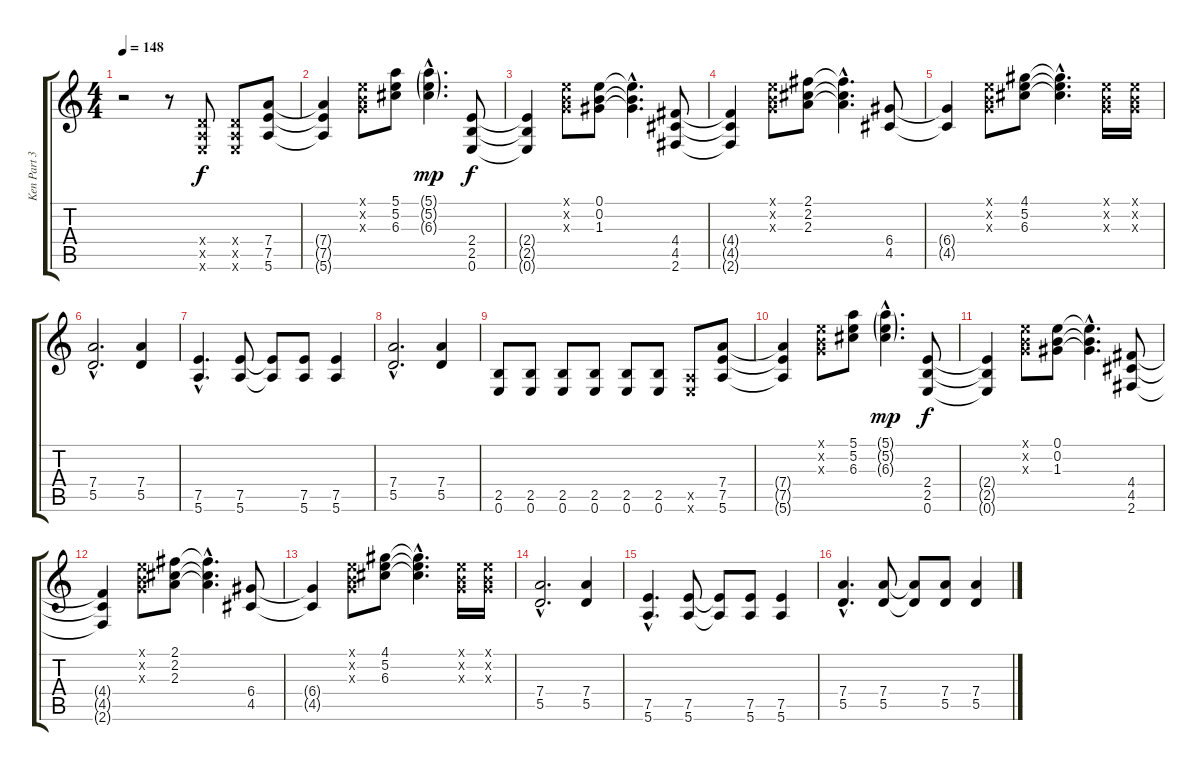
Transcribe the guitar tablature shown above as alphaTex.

\track ("Ken Part 3" "Ken Part 3") {instrument distortionguitar}
\staff {score tabs}
\tuning (E4 B3 G3 D3 A2 E2) {hide}
\ts (4 4)
\tempo 148
\clef g2
\ks c
r.2{dy f} r.8 (0.4{x} 0.5{x} 0.6{x}).8 (0.4{x} 0.5{x} 0.6{x}).8 (7.4 7.5 5.6).8 |
(7.4{t} 7.5{t} 5.6{t}).4 (0.1{x} 0.2{x} 0.3{x}).8 (5.1 5.2 6.3).8 (5.1{g hac} 5.2{g hac} 6.3{g hac}).4{d dy mp} (2.4 2.5 0.6).8{dy f} |
(2.4{t} 2.5{t} 0.6{t}).4 (0.1{x} 0.2{x} 0.3{x}).8 (0.1 0.2 1.3).8 (0.1{hac t} 0.2{hac t} 1.3{hac t}).4{d} (4.4 4.5 2.6).8 |
(4.4{t} 4.5{t} 2.6{t}).4 (0.1{x} 0.2{x} 0.3{x}).8 (2.1 2.2 2.3).8 (2.1{hac t} 2.2{hac t} 2.3{hac t}).4{d} (6.4 4.5).8 |
(6.4{t} 4.5{t}).4 (0.1{x} 0.2{x} 0.3{x}).8 (4.1 5.2 6.3).8 (4.1{hac t} 5.2{hac t} 6.3{hac t}).4{d} (0.1{x} 0.2{x} 0.3{x}).16 (0.1{x} 0.2{x} 0.3{x}).16 |
(7.4{hac} 5.5{hac}).2{d} (7.4 5.5).4 |
(7.5{hac} 5.6{hac}).4{d} (7.5 5.6).8 (7.5{t} 5.6{t}).8 (7.5 5.6).8 (7.5 5.6).4 |
(7.4{hac} 5.5{hac}).2{d} (7.4 5.5).4 |
(2.5 0.6).8 (2.5 0.6).8 (2.5 0.6).8 (2.5 0.6).8 (2.5 0.6).8 (2.5 0.6).8 (0.5{x} 0.6{x}).8 (7.4 7.5 5.6).8 |
(7.4{t} 7.5{t} 5.6{t}).4 (0.1{x} 0.2{x} 0.3{x}).8 (5.1 5.2 6.3).8 (5.1{g hac} 5.2{g hac} 6.3{g hac}).4{d dy mp} (2.4 2.5 0.6).8{dy f} |
(2.4{t} 2.5{t} 0.6{t}).4 (0.1{x} 0.2{x} 0.3{x}).8 (0.1 0.2 1.3).8 (0.1{hac t} 0.2{hac t} 1.3{hac t}).4{d} (4.4 4.5 2.6).8 |
(4.4{t} 4.5{t} 2.6{t}).4 (0.1{x} 0.2{x} 0.3{x}).8 (2.1 2.2 2.3).8 (2.1{hac t} 2.2{hac t} 2.3{hac t}).4{d} (6.4 4.5).8 |
(6.4{t} 4.5{t}).4 (0.1{x} 0.2{x} 0.3{x}).8 (4.1 5.2 6.3).8 (4.1{hac t} 5.2{hac t} 6.3{hac t}).4{d} (0.1{x} 0.2{x} 0.3{x}).16 (0.1{x} 0.2{x} 0.3{x}).16 |
(7.4{hac} 5.5{hac}).2{d} (7.4 5.5).4 |
(7.5{hac} 5.6{hac}).4{d} (7.5 5.6).8 (7.5{t} 5.6{t}).8 (7.5 5.6).8 (7.5 5.6).4 |
(7.4{hac} 5.5{hac}).4{d} (7.4 5.5).8 (7.4{t} 5.5{t}).8 (7.4 5.5).8 (7.4 5.5).4
